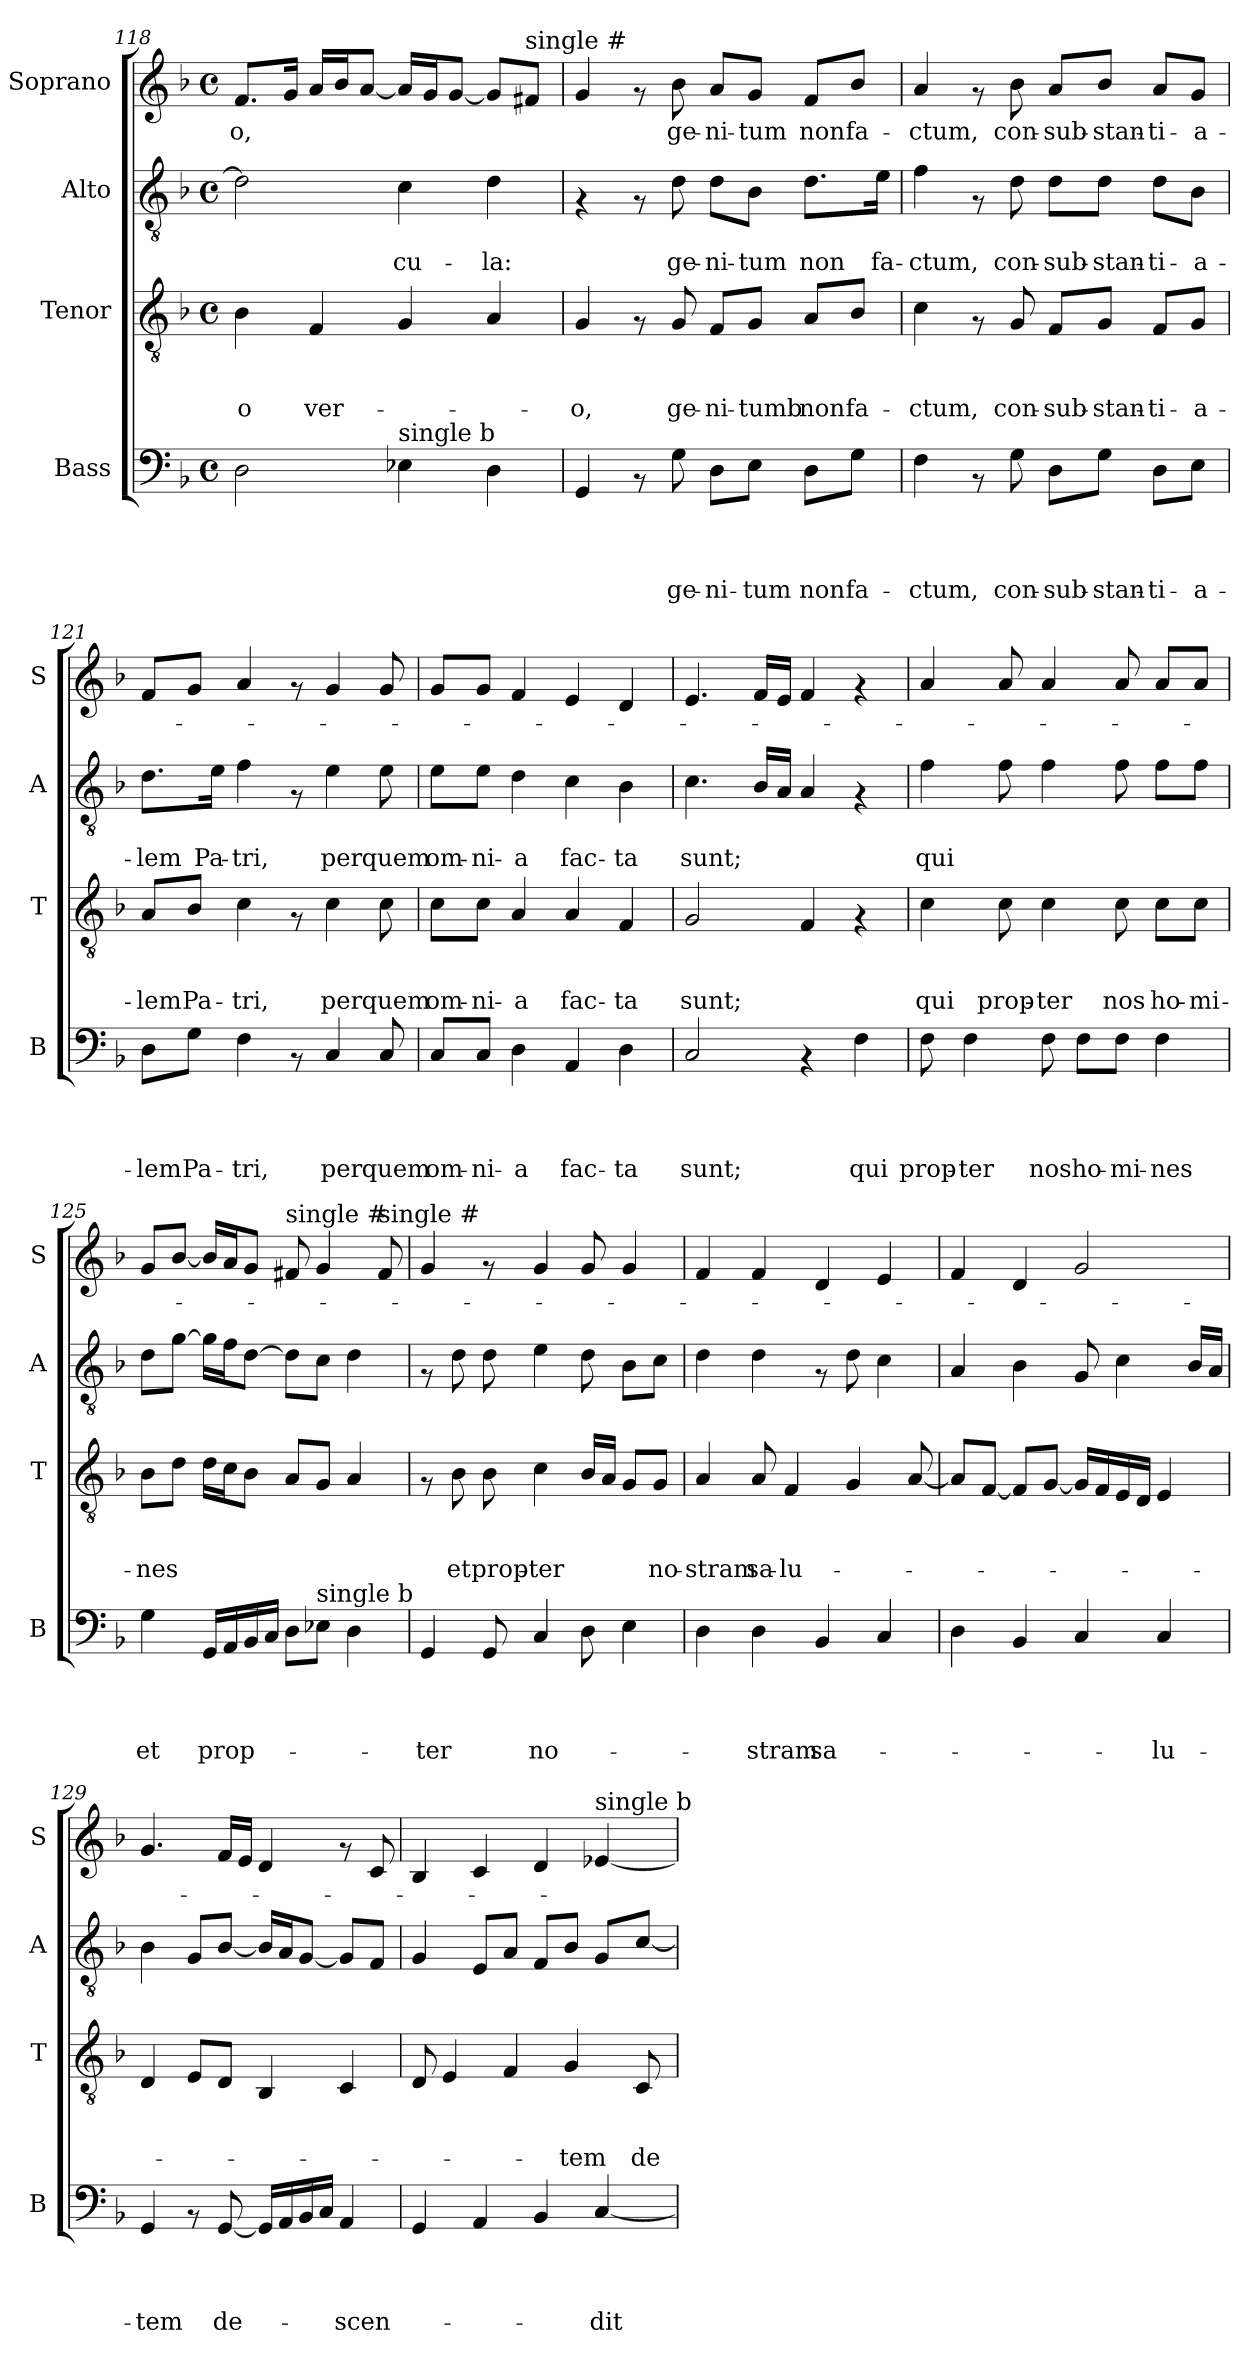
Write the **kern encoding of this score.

**kern	**text	**text	**text	**text	**kern	**text	**text	**text	**kern	**text	**text	**kern	**text
*part4	*part4	*part4	*part4	*part4	*part3	*part3	*part3	*part3	*part2	*part2	*part2	*part1	*part1
*staff4	*staff4	*staff4	*staff4	*staff4	*staff3	*staff3	*staff3	*staff3	*staff2	*staff2	*staff2	*staff1	*staff1
*I"Bass	*	*	*	*	*I"Tenor	*	*	*	*I"Alto	*	*	*I"Soprano	*
*I'B	*	*	*	*	*I'T	*	*	*	*I'A	*	*	*I'S	*
*clefF4	*	*	*	*	*clefGv2	*	*	*	*clefGv2	*	*	*clefG2	*
*k[b-]	*	*	*	*	*k[b-]	*	*	*	*k[b-]	*	*	*k[b-]	*
*F:	*	*	*	*	*F:	*	*	*	*F:	*	*	*F:	*
*M4/4	*	*	*	*	*M4/4	*	*	*	*M4/4	*	*	*M4/4	*
*met(c)	*	*	*	*	*met(c)	*	*	*	*met(c)	*	*	*met(c)	*
=118	=118	=118	=118	=118	=118	=118	=118	=118	=118	=118	=118	=118	=118
!	!	!	!	!	!	!	!	!LO:LY:b	!	!	!	!	!LO:LY:b
2D\	.	.	.	.	4B-\	.	.	-o	2d\]	.	.	8.f/L	-o,
.	.	.	.	.	.	.	.	.	.	.	.	16g/Jk	.
!	!	!	!	!	!	!	!	!LO:LY:b	!	!	!	!	!
.	.	.	.	.	4F/	.	.	ver-	.	.	.	16a/LL	.
.	.	.	.	.	.	.	.	.	.	.	.	16b-/J	.
.	.	.	.	.	.	.	.	.	.	.	.	[<8a/J	.
!LO:TX:a:t=single b	!	!	!	!	!	!	!	!	!	!	!	!	!
!	!	!	!	!	!	!	!	!	!	!	!LO:LY:b	!	!
4E-\	.	.	.	.	4G/	.	.	.	4c\	.	-cu-	16a/LL]	.
.	.	.	.	.	.	.	.	.	.	.	.	16g/J	.
.	.	.	.	.	.	.	.	.	.	.	.	[<8g/J	.
!	!	!	!	!	!	!	!	!	!	!	!LO:LY:b	!	!
4D\	.	.	.	.	4A/	.	.	.	4d\	.	-la:	8g/L]	.
!	!	!	!	!	!	!	!	!	!	!	!	!LO:TX:a:t=single #	!
.	.	.	.	.	.	.	.	.	.	.	.	8f#/J	.
=119	=119	=119	=119	=119	=119	=119	=119	=119	=119	=119	=119	=119	=119
!	!	!	!	!	!	!	!	!LO:LY:b	!	!	!	!	!
4GG/	.	.	.	.	4G/	.	.	-o,	4rF	.	.	4g/	.
8rAA	.	.	.	.	8rF	.	.	.	8rF	.	.	8rf	.
!	!	!	!	!LO:LY:b	!	!	!	!LO:LY:b	!	!	!LO:LY:b	!	!LO:LY:b
8G\	.	.	.	ge-	8G/	.	.	ge-	8d\	.	ge-	8b-\	ge-
!	!	!	!	!LO:LY:b	!	!	!	!LO:LY:b	!	!	!LO:LY:b	!	!LO:LY:b
8D\L	.	.	.	-ni-	8F/L	.	.	-ni-	8d\L	.	-ni-	8a/L	-ni-
!	!	!	!	!LO:LY:b	!	!	!	!LO:LY:b	!	!	!LO:LY:b	!	!LO:LY:b
8E\J	.	.	.	-tum	8G/J	.	.	-tumb	8B-\J	.	-tum	8g/J	-tum
!	!	!	!	!LO:LY:b	!	!	!	!LO:LY:b	!	!	!LO:LY:b	!	!LO:LY:b
8D\L	.	.	.	non	8A/L	.	.	non	8.d\L	.	non	8f/L	non
!	!	!	!	!LO:LY:b	!	!	!	!LO:LY:b	!	!	!	!	!LO:LY:b
8G\J	.	.	.	fa-	8B-/J	.	.	fa-	.	.	.	8b-/J	fa-
!	!	!	!	!	!	!	!	!	!	!	!LO:LY:b	!	!
.	.	.	.	.	.	.	.	.	16e\Jk	.	fa-	.	.
=120	=120	=120	=120	=120	=120	=120	=120	=120	=120	=120	=120	=120	=120
!	!	!	!	!LO:LY:b	!	!	!	!LO:LY:b	!	!	!LO:LY:b	!	!LO:LY:b
4F\	.	.	.	-ctum,	4c\	.	.	-ctum,	4f\	.	-ctum,	4a/	-ctum,
8rAA	.	.	.	.	8rF	.	.	.	8rF	.	.	8rf	.
!	!	!	!	!LO:LY:b	!	!	!	!LO:LY:b	!	!	!LO:LY:b	!	!LO:LY:b
8G\	.	.	.	con-	8G/	.	.	con-	8d\	.	con-	8b-\	con-
!	!	!	!	!LO:LY:b	!	!	!	!LO:LY:b	!	!	!LO:LY:b	!	!LO:LY:b
8D\L	.	.	.	-sub-	8F/L	.	.	-sub-	8d\L	.	-sub-	8a/L	-sub-
!	!	!	!	!LO:LY:b	!	!	!	!LO:LY:b	!	!	!LO:LY:b	!	!LO:LY:b
8G\J	.	.	.	-stan-	8G/J	.	.	-stan-	8d\J	.	-stan-	8b-/J	-stan-
!	!	!	!	!LO:LY:b	!	!	!	!LO:LY:b	!	!	!LO:LY:b	!	!LO:LY:b
8D\L	.	.	.	-ti-	8F/L	.	.	-ti-	8d\L	.	-ti-	8a/L	-ti-
!	!	!	!	!LO:LY:b	!	!	!	!LO:LY:b	!	!	!LO:LY:b	!	!LO:LY:b
8E\J	.	.	.	-a-	8G/J	.	.	-a-	8B-\J	.	-a-	8g/J	-a-
!!LO:LB:g=z
=121	=121	=121	=121	=121	=121	=121	=121	=121	=121	=121	=121	=121	=121
!	!	!	!	!LO:LY:b	!	!	!	!LO:LY:b	!	!	!LO:LY:b	!	!
8D\L	.	.	.	-lem	8A/L	.	.	-lem	8.d\L	.	-lem	8f/L	.
!	!	!	!	!LO:LY:b	!	!	!	!LO:LY:b	!	!	!	!	!
8G\J	.	.	.	Pa-	8B-/J	.	.	Pa-	.	.	.	8g/J	.
!	!	!	!	!	!	!	!	!	!	!	!LO:LY:b	!	!
.	.	.	.	.	.	.	.	.	16e\Jk	.	Pa-	.	.
!	!	!	!	!LO:LY:b	!	!	!	!LO:LY:b	!	!	!LO:LY:b	!	!
4F\	.	.	.	-tri,	4c\	.	.	-tri,	4f\	.	-tri,	4a/	.
8rAA	.	.	.	.	8rF	.	.	.	8rF	.	.	8rf	.
!	!	!	!	!LO:LY:b	!	!	!	!LO:LY:b	!	!	!LO:LY:b	!	!
4C/	.	.	.	per	4c\	.	.	per	4e\	.	per	4g/	.
!	!	!	!	!LO:LY:b	!	!	!	!LO:LY:b	!	!	!LO:LY:b	!	!
8C/	.	.	.	quem	8c\	.	.	quem	8e\	.	quem	8g/	.
=122	=122	=122	=122	=122	=122	=122	=122	=122	=122	=122	=122	=122	=122
!	!	!	!	!LO:LY:b	!	!	!	!LO:LY:b	!	!	!LO:LY:b	!	!
8C/L	.	.	.	om-	8c\L	.	.	om-	8e\L	.	om-	8g/L	.
!	!	!	!	!LO:LY:b	!	!	!	!LO:LY:b	!	!	!LO:LY:b	!	!
8C/J	.	.	.	-ni-	8c\J	.	.	-ni-	8e\J	.	-ni-	8g/J	.
!	!	!	!	!LO:LY:b	!	!	!	!LO:LY:b	!	!	!LO:LY:b	!	!
4D\	.	.	.	-a	4A/	.	.	-a	4d\	.	-a	4f/	.
!	!	!	!	!LO:LY:b	!	!	!	!LO:LY:b	!	!	!LO:LY:b	!	!
4AA/	.	.	.	fac-	4A/	.	.	fac-	4c\	.	fac-	4e/	.
!	!	!	!	!LO:LY:b	!	!	!	!LO:LY:b	!	!	!LO:LY:b	!	!
4D\	.	.	.	-ta	4F/	.	.	-ta	4B-\	.	-ta	4d/	.
=123	=123	=123	=123	=123	=123	=123	=123	=123	=123	=123	=123	=123	=123
!	!	!	!	!LO:LY:b	!	!	!	!LO:LY:b	!	!	!LO:LY:b	!	!
2C/	.	.	.	sunt;	2G/	.	.	sunt;	4.c\	.	sunt;	4.e/	.
.	.	.	.	.	.	.	.	.	16B-/LL	.	.	16f/LL	.
.	.	.	.	.	.	.	.	.	16A/JJ	.	.	16e/JJ	.
4rAA	.	.	.	.	4F/	.	.	.	4A/	.	.	4f/	.
!	!	!	!	!LO:LY:b	!	!	!	!	!	!	!	!	!
4F\	.	.	.	qui	4rF	.	.	.	4rF	.	.	4rf	.
=124	=124	=124	=124	=124	=124	=124	=124	=124	=124	=124	=124	=124	=124
!	!	!	!	!LO:LY:b	!	!	!	!LO:LY:b	!	!	!LO:LY:b	!	!
8F\	.	.	.	prop-	4c\	.	.	qui	4f\	.	qui	4a/	.
!	!	!	!	!LO:LY:b	!	!	!	!	!	!	!	!	!
4F\	.	.	.	-ter	.	.	.	.	.	.	.	.	.
!	!	!	!	!	!	!	!	!LO:LY:b	!	!	!	!	!
.	.	.	.	.	8c\	.	.	prop-	8f\	.	.	8a/	.
!	!	!	!	!LO:LY:b	!	!	!	!LO:LY:b	!	!	!	!	!
8F\	.	.	.	nos	4c\	.	.	-ter	4f\	.	.	4a/	.
!	!	!	!	!LO:LY:b	!	!	!	!	!	!	!	!	!
8F\L	.	.	.	ho-	.	.	.	.	.	.	.	.	.
!	!	!	!	!LO:LY:b	!	!	!	!LO:LY:b	!	!	!	!	!
8F\J	.	.	.	-mi-	8c\	.	.	nos	8f\	.	.	8a/	.
!	!	!	!	!LO:LY:b	!	!	!	!LO:LY:b	!	!	!	!	!
4F\	.	.	.	-nes	8c\L	.	.	ho-	8f\L	.	.	8a/L	.
!	!	!	!	!	!	!	!	!LO:LY:b	!	!	!	!	!
.	.	.	.	.	8c\J	.	.	-mi-	8f\J	.	.	8a/J	.
=125	=125	=125	=125	=125	=125	=125	=125	=125	=125	=125	=125	=125	=125
!	!	!	!	!LO:LY:b	!	!	!	!LO:LY:b	!	!	!	!	!
4G\	.	.	.	et	8B-\L	.	.	-nes	8d\L	.	.	8g/L	.
.	.	.	.	.	8d\J	.	.	.	[>8g\J	.	.	[<8b-/J	.
!	!	!	!	!LO:LY:b	!	!	!	!	!	!	!	!	!
16GG/LL	.	.	.	prop-	16d\LL	.	.	.	16g\LL]	.	.	16b-/LL]	.
16AA/	.	.	.	.	16c\J	.	.	.	16f\J	.	.	16a/J	.
16BB-/	.	.	.	.	8B-\J	.	.	.	[>8d\J	.	.	8g/J	.
16C/JJ	.	.	.	.	.	.	.	.	.	.	.	.	.
!	!	!	!	!	!	!	!	!	!	!	!	!LO:TX:a:t=single #	!
8D\L	.	.	.	.	8A/L	.	.	.	8d\L]	.	.	8f#/	.
!LO:TX:a:t=single b	!	!	!	!	!	!	!	!	!	!	!	!	!
8E-\J	.	.	.	.	8G/J	.	.	.	8c\J	.	.	4g/	.
4D\	.	.	.	.	4A/	.	.	.	4d\	.	.	.	.
!	!	!	!	!	!	!	!	!	!	!	!	!LO:TX:a:t=single #	!
.	.	.	.	.	.	.	.	.	.	.	.	8f#/	.
!!LO:PB:g=z
=126	=126	=126	=126	=126	=126	=126	=126	=126	=126	=126	=126	=126	=126
!	!	!	!	!LO:LY:b	!	!	!	!	!	!	!	!	!
4GG/	.	.	.	-ter	8rF	.	.	.	8rF	.	.	4g/	.
!	!	!	!	!	!	!	!	!LO:LY:b	!	!	!	!	!
.	.	.	.	.	8B-\	.	.	et	8d\	.	.	.	.
!	!	!	!	!	!	!	!	!LO:LY:b	!	!	!	!	!
8GG/	.	.	.	.	8B-\	.	.	prop-	8d\	.	.	8rf	.
!	!	!	!	!LO:LY:b	!	!	!	!LO:LY:b	!	!	!	!	!
4C/	.	.	.	no-	4c\	.	.	-ter	4e\	.	.	4g/	.
8D\	.	.	.	.	16B-/LL	.	.	.	8d\	.	.	8g/	.
.	.	.	.	.	16A/JJ	.	.	.	.	.	.	.	.
4E\	.	.	.	.	8G/L	.	.	.	8B-\L	.	.	4g/	.
!	!	!	!	!	!	!	!	!LO:LY:b	!	!	!	!	!
.	.	.	.	.	8G/J	.	.	no-	8c\J	.	.	.	.
=127	=127	=127	=127	=127	=127	=127	=127	=127	=127	=127	=127	=127	=127
!	!	!	!	!	!	!	!	!LO:LY:b	!	!	!	!	!
4D\	.	.	.	.	4A/	.	.	-stram	4d\	.	.	4f/	.
!	!	!	!	!LO:LY:b	!	!	!	!LO:LY:b	!	!	!	!	!
4D\	.	.	.	-stram	8A/	.	.	sa-	4d\	.	.	4f/	.
!	!	!	!	!	!	!	!	!LO:LY:b	!	!	!	!	!
.	.	.	.	.	4F/	.	.	-lu-	.	.	.	.	.
!	!	!	!	!LO:LY:b	!	!	!	!	!	!	!	!	!
4BB-/	.	.	.	sa-	.	.	.	.	8rF	.	.	4d/	.
.	.	.	.	.	4G/	.	.	.	8d\	.	.	.	.
4C/	.	.	.	.	.	.	.	.	4c\	.	.	4e/	.
.	.	.	.	.	[<8A/	.	.	.	.	.	.	.	.
=128	=128	=128	=128	=128	=128	=128	=128	=128	=128	=128	=128	=128	=128
4D\	.	.	.	.	8A/L]	.	.	.	4A/	.	.	4f/	.
.	.	.	.	.	[<8F/J	.	.	.	.	.	.	.	.
4BB-/	.	.	.	.	8F/L]	.	.	.	4B-\	.	.	4d/	.
.	.	.	.	.	[<8G/J	.	.	.	.	.	.	.	.
4C/	.	.	.	.	16G/LL]	.	.	.	8G/	.	.	2g/	.
.	.	.	.	.	16F/	.	.	.	.	.	.	.	.
.	.	.	.	.	16E/	.	.	.	4c\	.	.	.	.
.	.	.	.	.	16D/JJ	.	.	.	.	.	.	.	.
!	!	!	!	!LO:LY:b	!	!	!	!	!	!	!	!	!
4C/	.	.	.	-lu-	4E/	.	.	.	.	.	.	.	.
.	.	.	.	.	.	.	.	.	16B-/LL	.	.	.	.
.	.	.	.	.	.	.	.	.	16A/JJ	.	.	.	.
=129	=129	=129	=129	=129	=129	=129	=129	=129	=129	=129	=129	=129	=129
!	!	!	!	!LO:LY:b	!	!	!	!	!	!	!	!	!
4GG/	.	.	.	-tem	4D/	.	.	.	4B-\	.	.	4.g/	.
8rAA	.	.	.	.	8E/L	.	.	.	8G/L	.	.	.	.
!	!	!	!	!LO:LY:b	!	!	!	!	!	!	!	!	!
[<8GG/	.	.	.	de-	8D/J	.	.	.	[<8B-/J	.	.	16f/LL	.
.	.	.	.	.	.	.	.	.	.	.	.	16e/JJ	.
16GG/LL]	.	.	.	.	4BB-/	.	.	.	16B-/LL]	.	.	4d/	.
16AA/	.	.	.	.	.	.	.	.	16A/J	.	.	.	.
16BB-/	.	.	.	.	.	.	.	.	[<8G/J	.	.	.	.
16C/JJ	.	.	.	.	.	.	.	.	.	.	.	.	.
!	!	!	!	!LO:LY:b	!	!	!	!	!	!	!	!	!
4AA/	.	.	.	-scen-	4C/	.	.	.	8G/L]	.	.	8rf	.
.	.	.	.	.	.	.	.	.	8F/J	.	.	8c/	.
=130	=130	=130	=130	=130	=130	=130	=130	=130	=130	=130	=130	=130	=130
4GG/	.	.	.	.	8D/	.	.	.	4G/	.	.	4B-/	.
.	.	.	.	.	4E/	.	.	.	.	.	.	.	.
4AA/	.	.	.	.	.	.	.	.	8E/L	.	.	4c/	.
.	.	.	.	.	4F/	.	.	.	8A/J	.	.	.	.
4BB-/	.	.	.	.	.	.	.	.	8F/L	.	.	4d/	.
!	!	!	!	!	!	!	!	!LO:LY:b	!	!	!	!	!
.	.	.	.	.	4G/	.	.	-tem	8B-/J	.	.	.	.
!	!	!	!	!	!	!	!	!	!	!	!	!LO:TX:a:t=single b	!
!	!	!	!	!LO:LY:b	!	!	!	!	!	!	!	!	!
[<4C/	.	.	.	-dit	.	.	.	.	8G/L	.	.	[<4e-/	.
!	!	!	!	!	!	!	!	!LO:LY:b	!	!	!	!	!
.	.	.	.	.	8C/	.	.	de-	[<8c/J	.	.	.	.
=	=	=	=	=	=	=	=	=	=	=	=	=	=
*-	*-	*-	*-	*-	*-	*-	*-	*-	*-	*-	*-	*-	*-
